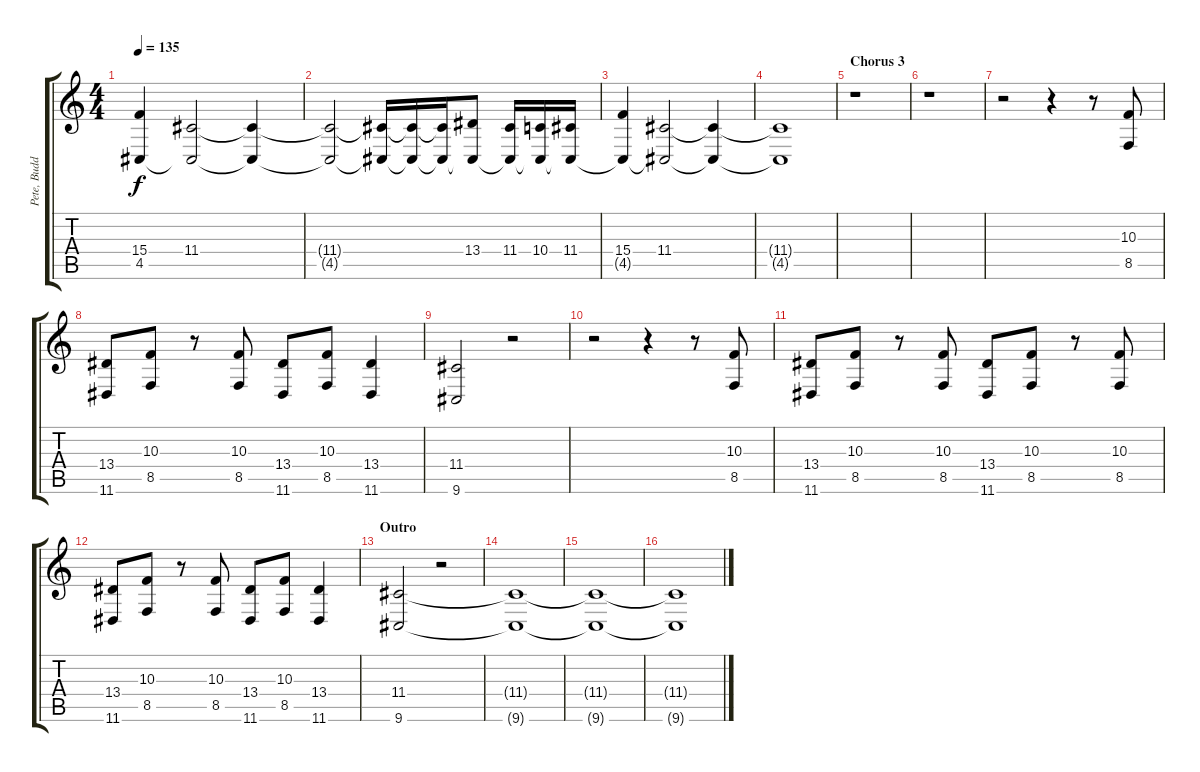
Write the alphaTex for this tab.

\track ("Pete, Buddy, Derron (Trombone and Sax)" "Pete, Budd") {instrument altosax}
\staff {score tabs}
\tuning (E4 B3 G3 D3 A2 E2) {hide}
\ts (4 4)
\tempo 135
\clef g2
\ks c
(15.4 4.5{t}).4{dy f} (11.4 4.5{t}).2 (11.4{t} 4.5{t}).4 |
(11.4{t} 4.5{t}).2 (11.4{t} 4.5{t}).16 (11.4{t} 4.5{t}).16 (11.4{t} 4.5{t}).16 (13.4 4.5{t}).8 (11.4 4.5{t}).16 (10.4 4.5{t}).16 (11.4 4.5{t}).16 |
(15.4 4.5{t}).4 (11.4 4.5{t}).2 (11.4{t} 4.5{t}).4 |
(11.4{t} 4.5{t}).1 |
\section ("" "Chorus 3")
r.1 |
r.1 |
r.2 r.4 r.8 (10.3 8.5).8 |
(13.4 11.6).8 (10.3 8.5).8 r.8 (10.3 8.5).8 (13.4 11.6).8 (10.3 8.5).8 (13.4 11.6).4 |
(11.4 9.6).2 r.2 |
r.2 r.4 r.8 (10.3 8.5).8 |
(13.4 11.6).8 (10.3 8.5).8 r.8 (10.3 8.5).8 (13.4 11.6).8 (10.3 8.5).8 r.8 (10.3 8.5).8 |
(13.4 11.6).8 (10.3 8.5).8 r.8 (10.3 8.5).8 (13.4 11.6).8 (10.3 8.5).8 (13.4 11.6).4 |
\section ("" "Outro")
(11.4 9.6).2{volume 16} r.2 |
(11.4{t} 9.6{t}).1 |
(11.4{t} 9.6{t}).1 |
(11.4{t} 9.6{t}).1
